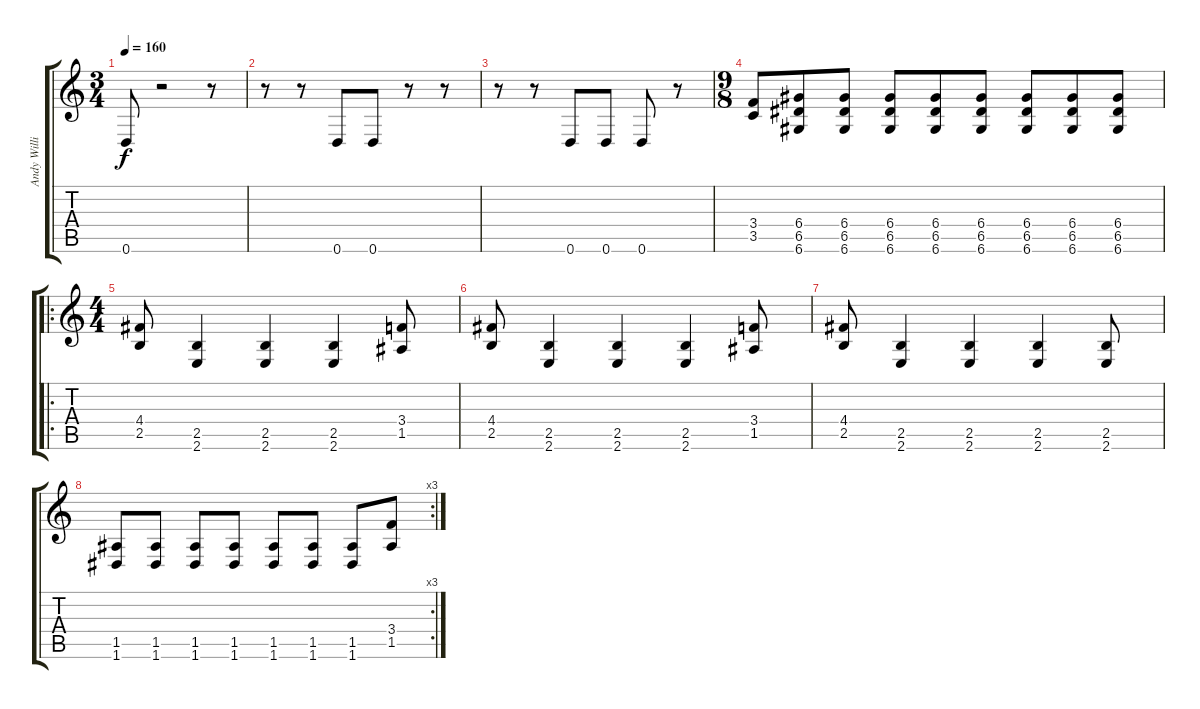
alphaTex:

\track ("Andy Williams" "Andy Willi") {instrument distortionguitar}
\staff {score tabs}
\tuning (E4 B3 G3 D3 A2 D2) {hide}
\ts (3 4)
\tempo 160
\clef g2
\ks c
0.6.8{dy f} r.2 r.8 |
r.8 r.8 0.6.8 0.6.8 r.8 r.8 |
r.8 r.8 0.6.8 0.6.8 0.6.8 r.8 |
\ts (9 8)
(3.4 3.5).8 (6.4 6.5 6.6).8 (6.4 6.5 6.6).8 (6.4 6.5 6.6).8 (6.4 6.5 6.6).8 (6.4 6.5 6.6).8 (6.4 6.5 6.6).8 (6.4 6.5 6.6).8 (6.4 6.5 6.6).8 |
\ro
\ts (4 4)
(4.4 2.5).8 (2.5 2.6).4 (2.5 2.6).4 (2.5 2.6).4 (3.4 1.5).8 |
(4.4 2.5).8 (2.5 2.6).4 (2.5 2.6).4 (2.5 2.6).4 (3.4 1.5).8 |
(4.4 2.5).8 (2.5 2.6).4 (2.5 2.6).4 (2.5 2.6).4 (2.5 2.6).8 |
\rc 3
(1.5 1.6).8 (1.5 1.6).8 (1.5 1.6).8 (1.5 1.6).8 (1.5 1.6).8 (1.5 1.6).8 (1.5 1.6).8 (3.4 1.5).8
